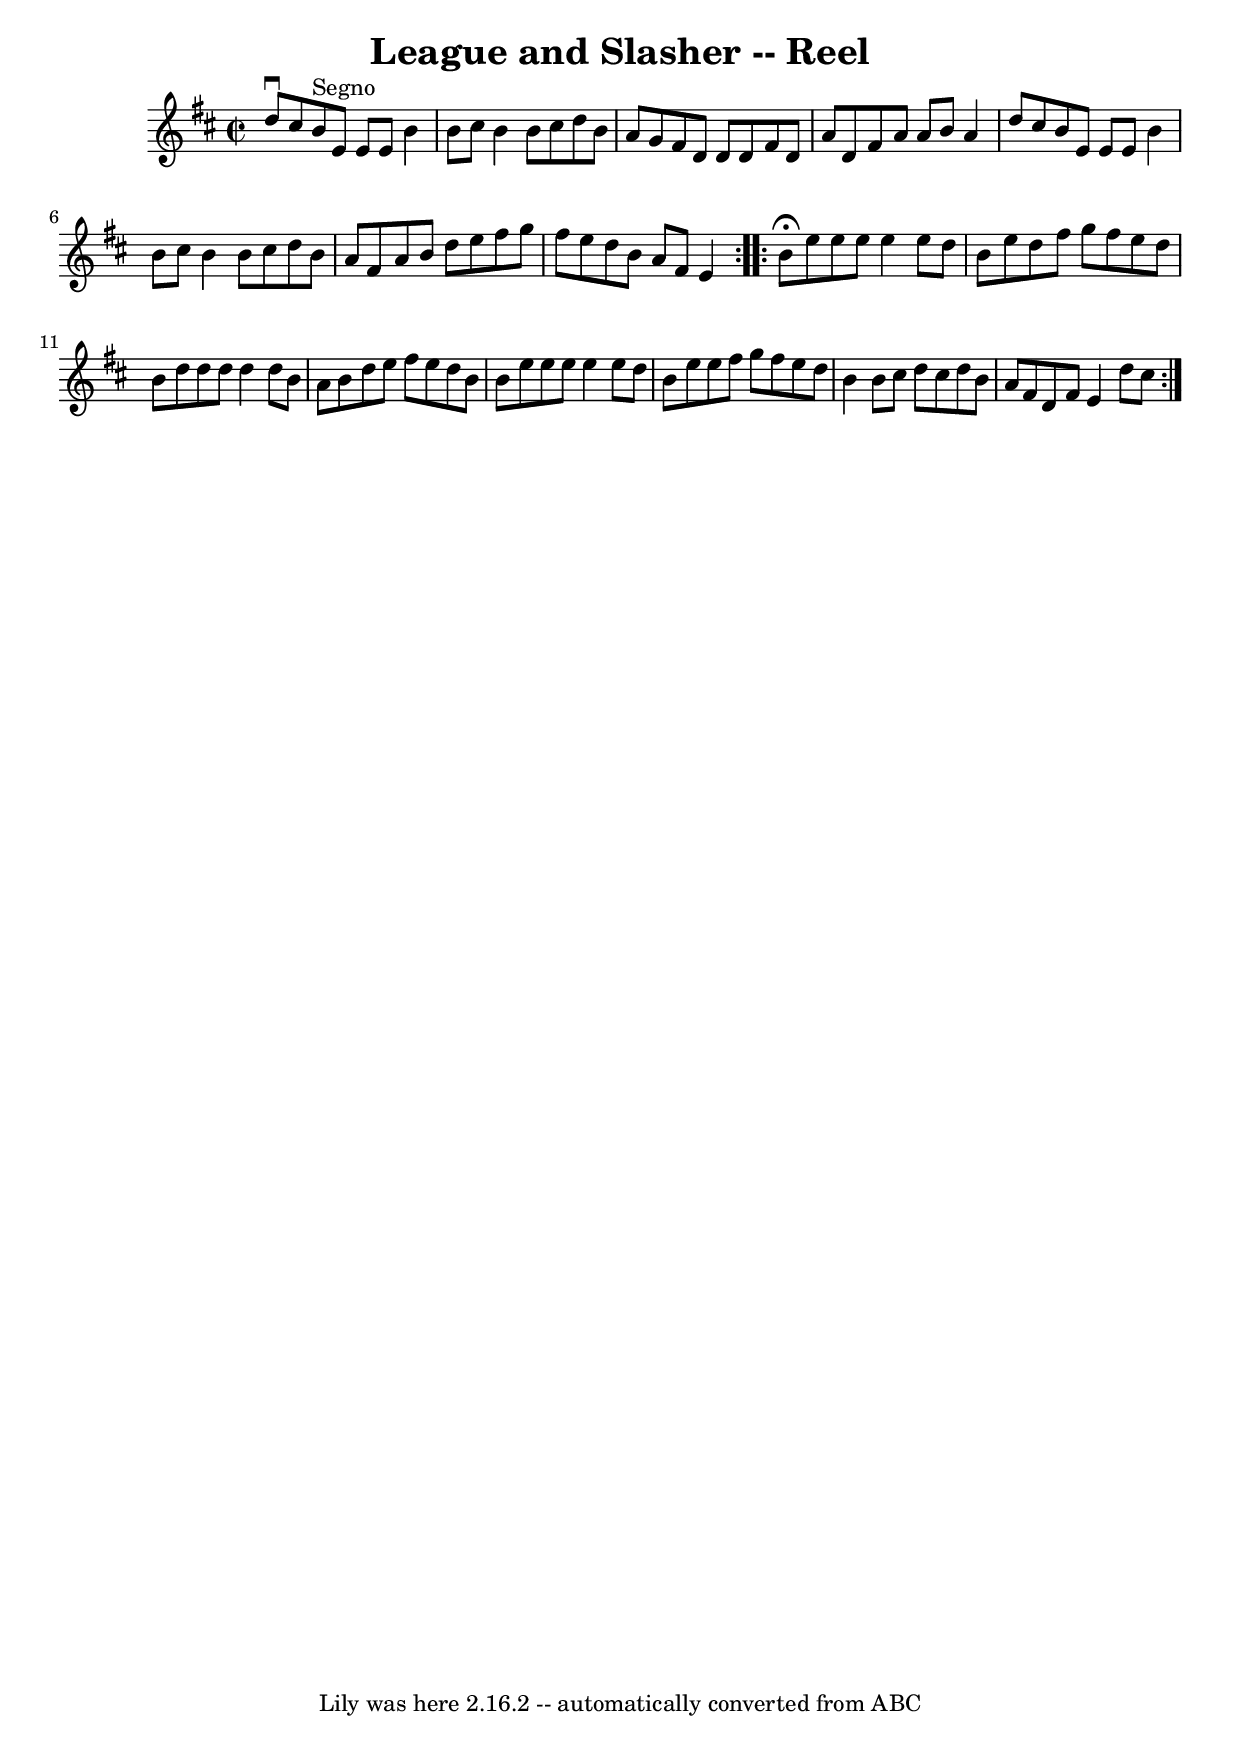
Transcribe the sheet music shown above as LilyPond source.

\version "2.7.40"
\include "Mammoth.ily"
\header {
	%% book = "Ryan's Mammoth Collection"
	crossRefNumber = "1"
	footnotes = ""
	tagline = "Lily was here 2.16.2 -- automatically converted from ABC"
	title = "League and Slasher -- Reel"
}
voicedefault =  {
\set Score.defaultBarType = "empty"

\repeat volta 2 {
\override Staff.TimeSignature #'style = #'C
 \time 2/2 \key e \dorian d''8^\downbow cis''8    |
 b'8^"Segno"  
 e'8 e'8 e'8 b'4 b'8 cis''8  |
 b'4 b'8 cis''8    
d''8 b'8 a'8 g'8  |
 fis'8 d'8 d'8 d'8 fis'8    
d'8 a'8 d'8  |
 fis'8 a'8 a'8 b'8 a'4 d''8    
cis''8  |
 b'8 e'8 e'8 e'8 b'4 b'8 cis''8  |
 
 b'4 b'8 cis''8 d''8 b'8 a'8 fis'8  |
 a'8 b'8    
d''8 e''8 fis''8 g''8 fis''8 e''8  |
 d''8 b'8 a'8 
 fis'8 e'4    } \repeat volta 2 { b'8^\fermata e''8 e''8 e''8 
 e''4 e''8 d''8  |
 b'8 e''8 d''8 fis''8 g''8    
fis''8 e''8 d''8  |
 b'8 d''8 d''8 d''8 d''4 d''8  
 b'8  |
 a'8 b'8 d''8 e''8 fis''8 e''8 d''8 b'8  
|
 b'8 e''8 e''8 e''8 e''4 e''8 d''8  |
   
b'8 e''8 e''8 fis''8 g''8 fis''8 e''8 d''8  |
 b'4 
 b'8 cis''8 d''8 cis''8 d''8 b'8  |
 a'8 fis'8    
d'8 fis'8 e'4 d''8 cis''8    }   
}

\score{
    <<

	\context Staff="default"
	{
	    \voicedefault 
	}

    >>
	\layout {
	}
	\midi {}
}
